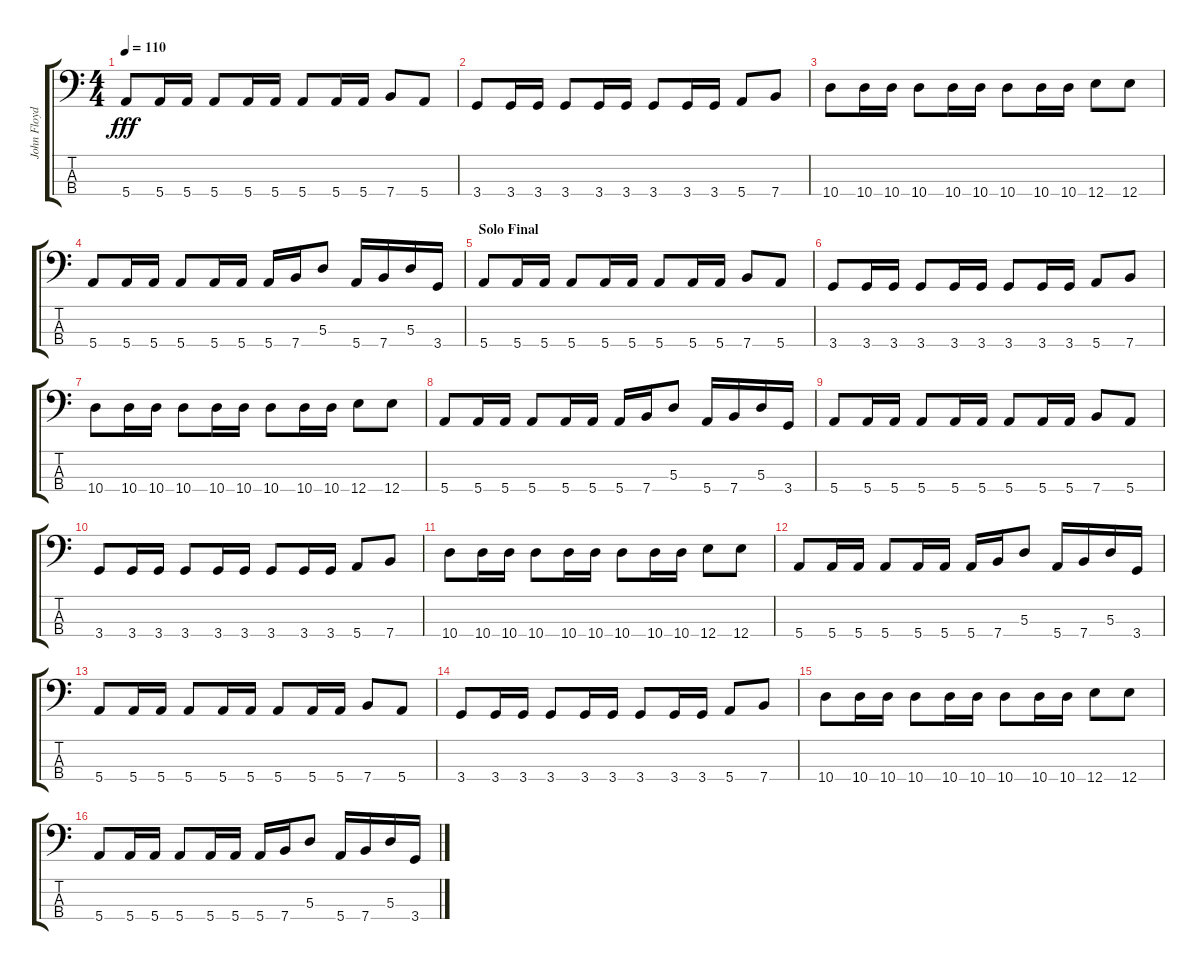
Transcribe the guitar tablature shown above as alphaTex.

\track ("John Floyd" "John Floyd") {instrument acousticguitarsteel}
\staff {score tabs}
\tuning (G2 D2 A1 E1) {hide}
\ts (4 4)
\tempo 110
\clef f4
\ks c
5.4.8{dy fff} 5.4.16 5.4.16 5.4.8 5.4.16 5.4.16 5.4.8 5.4.16 5.4.16 7.4.8 5.4.8 |
3.4.8 3.4.16 3.4.16 3.4.8 3.4.16 3.4.16 3.4.8 3.4.16 3.4.16 5.4.8 7.4.8 |
10.4.8 10.4.16 10.4.16 10.4.8 10.4.16 10.4.16 10.4.8 10.4.16 10.4.16 12.4.8 12.4.8 |
5.4.8 5.4.16 5.4.16 5.4.8 5.4.16 5.4.16 5.4.16 7.4.16 5.3.8 5.4.16 7.4.16 5.3.16 3.4.16 |
\section ("" "Solo Final")
5.4.8 5.4.16 5.4.16 5.4.8 5.4.16 5.4.16 5.4.8 5.4.16 5.4.16 7.4.8 5.4.8 |
3.4.8 3.4.16 3.4.16 3.4.8 3.4.16 3.4.16 3.4.8 3.4.16 3.4.16 5.4.8 7.4.8 |
10.4.8 10.4.16 10.4.16 10.4.8 10.4.16 10.4.16 10.4.8 10.4.16 10.4.16 12.4.8 12.4.8 |
5.4.8 5.4.16 5.4.16 5.4.8 5.4.16 5.4.16 5.4.16 7.4.16 5.3.8 5.4.16 7.4.16 5.3.16 3.4.16 |
5.4.8 5.4.16 5.4.16 5.4.8 5.4.16 5.4.16 5.4.8 5.4.16 5.4.16 7.4.8 5.4.8 |
3.4.8 3.4.16 3.4.16 3.4.8 3.4.16 3.4.16 3.4.8 3.4.16 3.4.16 5.4.8 7.4.8 |
10.4.8 10.4.16 10.4.16 10.4.8 10.4.16 10.4.16 10.4.8 10.4.16 10.4.16 12.4.8 12.4.8 |
5.4.8 5.4.16 5.4.16 5.4.8 5.4.16 5.4.16 5.4.16 7.4.16 5.3.8 5.4.16 7.4.16 5.3.16 3.4.16 |
5.4.8 5.4.16 5.4.16 5.4.8 5.4.16 5.4.16 5.4.8 5.4.16 5.4.16 7.4.8 5.4.8 |
3.4.8 3.4.16 3.4.16 3.4.8 3.4.16 3.4.16 3.4.8 3.4.16 3.4.16 5.4.8 7.4.8 |
10.4.8 10.4.16 10.4.16 10.4.8 10.4.16 10.4.16 10.4.8 10.4.16 10.4.16 12.4.8 12.4.8 |
5.4.8 5.4.16 5.4.16 5.4.8 5.4.16 5.4.16 5.4.16 7.4.16 5.3.8 5.4.16 7.4.16 5.3.16 3.4.16
